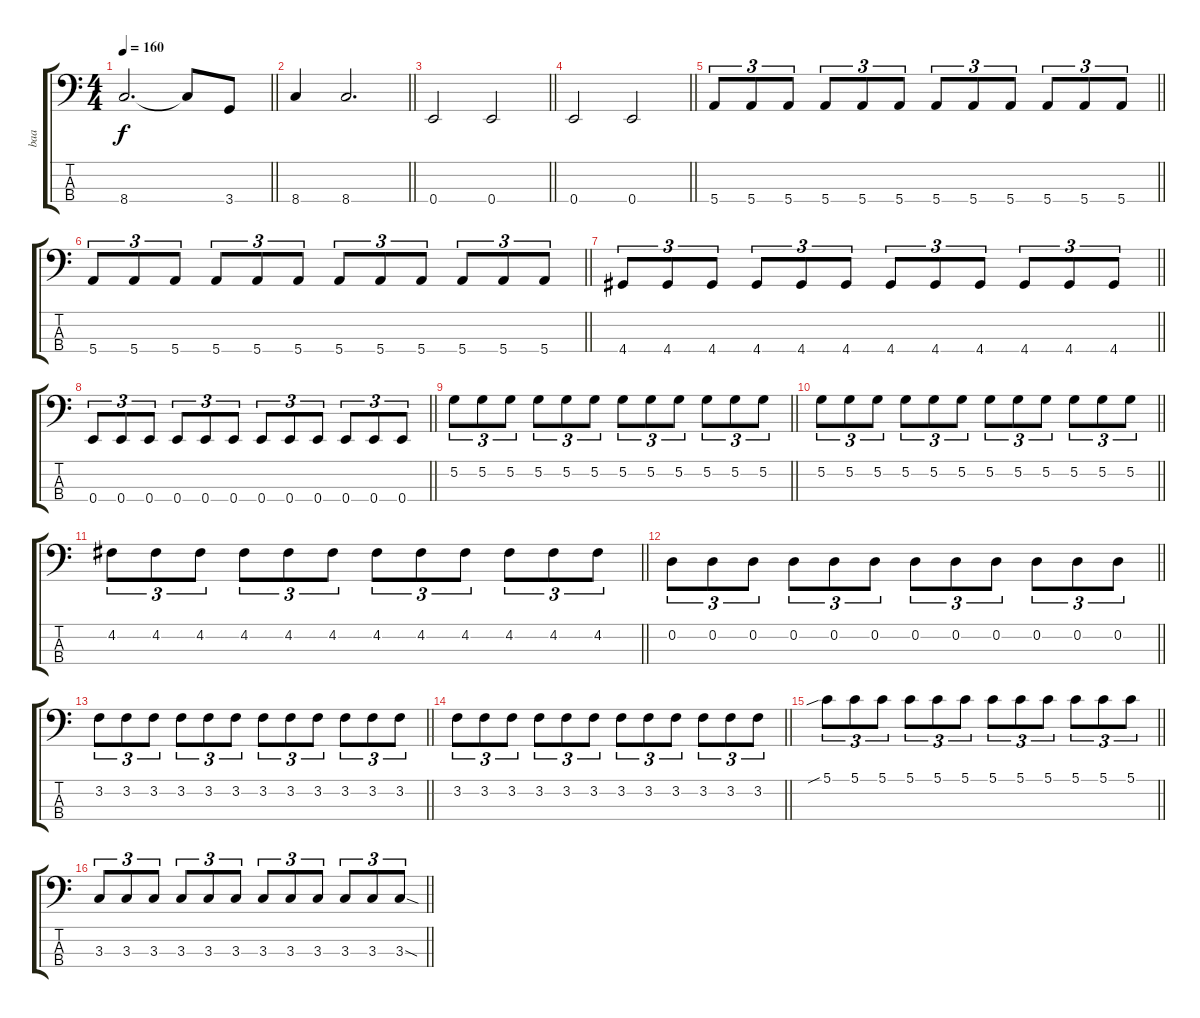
\track ("baa" "baa") {instrument electricbassfinger}
\staff {score tabs}
\tuning (G2 D2 A1 E1) {hide}
\ts (4 4)
\tempo 160
\clef f4
\barLineRight lightlight
\ks c
8.4.2{d dy f} 8.4{t}.8 3.4.8 |
\barLineRight lightlight
8.4.4 8.4.2{d} |
\barLineRight lightlight
0.4.2 0.4.2 |
\barLineRight lightlight
0.4.2 0.4.2 |
\barLineRight lightlight
5.4.8{tu (3 2)} 5.4.8{tu (3 2)} 5.4.8{tu (3 2)} 5.4.8{tu (3 2)} 5.4.8{tu (3 2)} 5.4.8{tu (3 2)} 5.4.8{tu (3 2)} 5.4.8{tu (3 2)} 5.4.8{tu (3 2)} 5.4.8{tu (3 2)} 5.4.8{tu (3 2)} 5.4.8{tu (3 2)} |
\barLineRight lightlight
5.4.8{tu (3 2)} 5.4.8{tu (3 2)} 5.4.8{tu (3 2)} 5.4.8{tu (3 2)} 5.4.8{tu (3 2)} 5.4.8{tu (3 2)} 5.4.8{tu (3 2)} 5.4.8{tu (3 2)} 5.4.8{tu (3 2)} 5.4.8{tu (3 2)} 5.4.8{tu (3 2)} 5.4.8{tu (3 2)} |
\barLineRight lightlight
4.4.8{tu (3 2)} 4.4.8{tu (3 2)} 4.4.8{tu (3 2)} 4.4.8{tu (3 2)} 4.4.8{tu (3 2)} 4.4.8{tu (3 2)} 4.4.8{tu (3 2)} 4.4.8{tu (3 2)} 4.4.8{tu (3 2)} 4.4.8{tu (3 2)} 4.4.8{tu (3 2)} 4.4.8{tu (3 2)} |
\barLineRight lightlight
0.4.8{tu (3 2)} 0.4.8{tu (3 2)} 0.4.8{tu (3 2)} 0.4.8{tu (3 2)} 0.4.8{tu (3 2)} 0.4.8{tu (3 2)} 0.4.8{tu (3 2)} 0.4.8{tu (3 2)} 0.4.8{tu (3 2)} 0.4.8{tu (3 2)} 0.4.8{tu (3 2)} 0.4.8{tu (3 2)} |
\barLineRight lightlight
5.2.8{tu (3 2)} 5.2.8{tu (3 2)} 5.2.8{tu (3 2)} 5.2.8{tu (3 2)} 5.2.8{tu (3 2)} 5.2.8{tu (3 2)} 5.2.8{tu (3 2)} 5.2.8{tu (3 2)} 5.2.8{tu (3 2)} 5.2.8{tu (3 2)} 5.2.8{tu (3 2)} 5.2.8{tu (3 2)} |
\barLineRight lightlight
5.2.8{tu (3 2)} 5.2.8{tu (3 2)} 5.2.8{tu (3 2)} 5.2.8{tu (3 2)} 5.2.8{tu (3 2)} 5.2.8{tu (3 2)} 5.2.8{tu (3 2)} 5.2.8{tu (3 2)} 5.2.8{tu (3 2)} 5.2.8{tu (3 2)} 5.2.8{tu (3 2)} 5.2.8{tu (3 2)} |
\barLineRight lightlight
4.2.8{tu (3 2)} 4.2.8{tu (3 2)} 4.2.8{tu (3 2)} 4.2.8{tu (3 2)} 4.2.8{tu (3 2)} 4.2.8{tu (3 2)} 4.2.8{tu (3 2)} 4.2.8{tu (3 2)} 4.2.8{tu (3 2)} 4.2.8{tu (3 2)} 4.2.8{tu (3 2)} 4.2.8{tu (3 2)} |
\barLineRight lightlight
0.2.8{tu (3 2)} 0.2.8{tu (3 2)} 0.2.8{tu (3 2)} 0.2.8{tu (3 2)} 0.2.8{tu (3 2)} 0.2.8{tu (3 2)} 0.2.8{tu (3 2)} 0.2.8{tu (3 2)} 0.2.8{tu (3 2)} 0.2.8{tu (3 2)} 0.2.8{tu (3 2)} 0.2.8{tu (3 2)} |
\barLineRight lightlight
3.2.8{tu (3 2)} 3.2.8{tu (3 2)} 3.2.8{tu (3 2)} 3.2.8{tu (3 2)} 3.2.8{tu (3 2)} 3.2.8{tu (3 2)} 3.2.8{tu (3 2)} 3.2.8{tu (3 2)} 3.2.8{tu (3 2)} 3.2.8{tu (3 2)} 3.2.8{tu (3 2)} 3.2.8{tu (3 2)} |
\barLineRight lightlight
3.2.8{tu (3 2)} 3.2.8{tu (3 2)} 3.2.8{tu (3 2)} 3.2.8{tu (3 2)} 3.2.8{tu (3 2)} 3.2.8{tu (3 2)} 3.2.8{tu (3 2)} 3.2.8{tu (3 2)} 3.2.8{tu (3 2)} 3.2.8{tu (3 2)} 3.2.8{tu (3 2)} 3.2.8{tu (3 2)} |
\barLineRight lightlight
5.1{sib}.8{tu (3 2)} 5.1.8{tu (3 2)} 5.1.8{tu (3 2)} 5.1.8{tu (3 2)} 5.1.8{tu (3 2)} 5.1.8{tu (3 2)} 5.1.8{tu (3 2)} 5.1.8{tu (3 2)} 5.1.8{tu (3 2)} 5.1.8{tu (3 2)} 5.1.8{tu (3 2)} 5.1.8{tu (3 2)} |
\barLineRight lightlight
3.3.8{tu (3 2)} 3.3.8{tu (3 2)} 3.3.8{tu (3 2)} 3.3.8{tu (3 2)} 3.3.8{tu (3 2)} 3.3.8{tu (3 2)} 3.3.8{tu (3 2)} 3.3.8{tu (3 2)} 3.3.8{tu (3 2)} 3.3.8{tu (3 2)} 3.3.8{tu (3 2)} 3.3{sod}.8{tu (3 2)}
